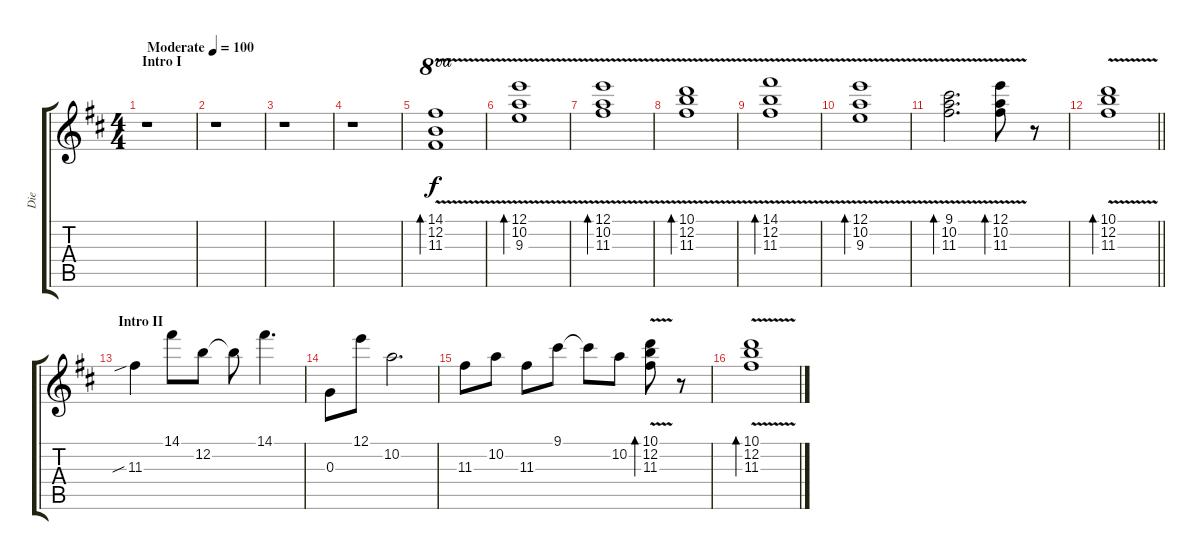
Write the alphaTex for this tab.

\track ("Die" "Die") {instrument electricguitarclean}
\staff {score tabs}
\tuning (E4 B3 G3 D3 A2 E2) {hide}
\ts (4 4)
\section ("" "Intro I")
\tempo (100 "Moderate")
\clef g2
\ks d
r.1{dy f instrument electricguitarclean} |
r.1 |
r.1 |
r.1 |
(14.1{v} 12.2 11.3).1{bd 480 ot 8va} |
(12.1{v} 10.2 9.3).1{bd 480} |
(12.1{v} 10.2 11.3).1{bd 480} |
(10.1{v} 12.2 11.3).1{bd 480} |
(14.1 12.2 11.3{v}).1{bd 480} |
(12.1 10.2 9.3{v}).1{bd 480} |
(9.1 10.2 11.3{v}).2{d bd 480} (12.1{v} 10.2 11.3).8{bd 480} r.8 |
\barLineRight lightlight
(10.1{v} 12.2 11.3).1{bd 480} |
\section ("" "Intro II")
11.3{sib}.4 14.1.8 12.2.8 12.2{t}.8 14.1.4{d} |
0.3.8 12.1.8 10.2.2{d} |
11.3.8 10.2.8 11.3.8 9.1.8 9.1{t}.8 10.2.8 (10.1{v} 12.2 11.3).8{bd 480} r.8 |
(10.1 12.2{v} 11.3).1{bd 480}
